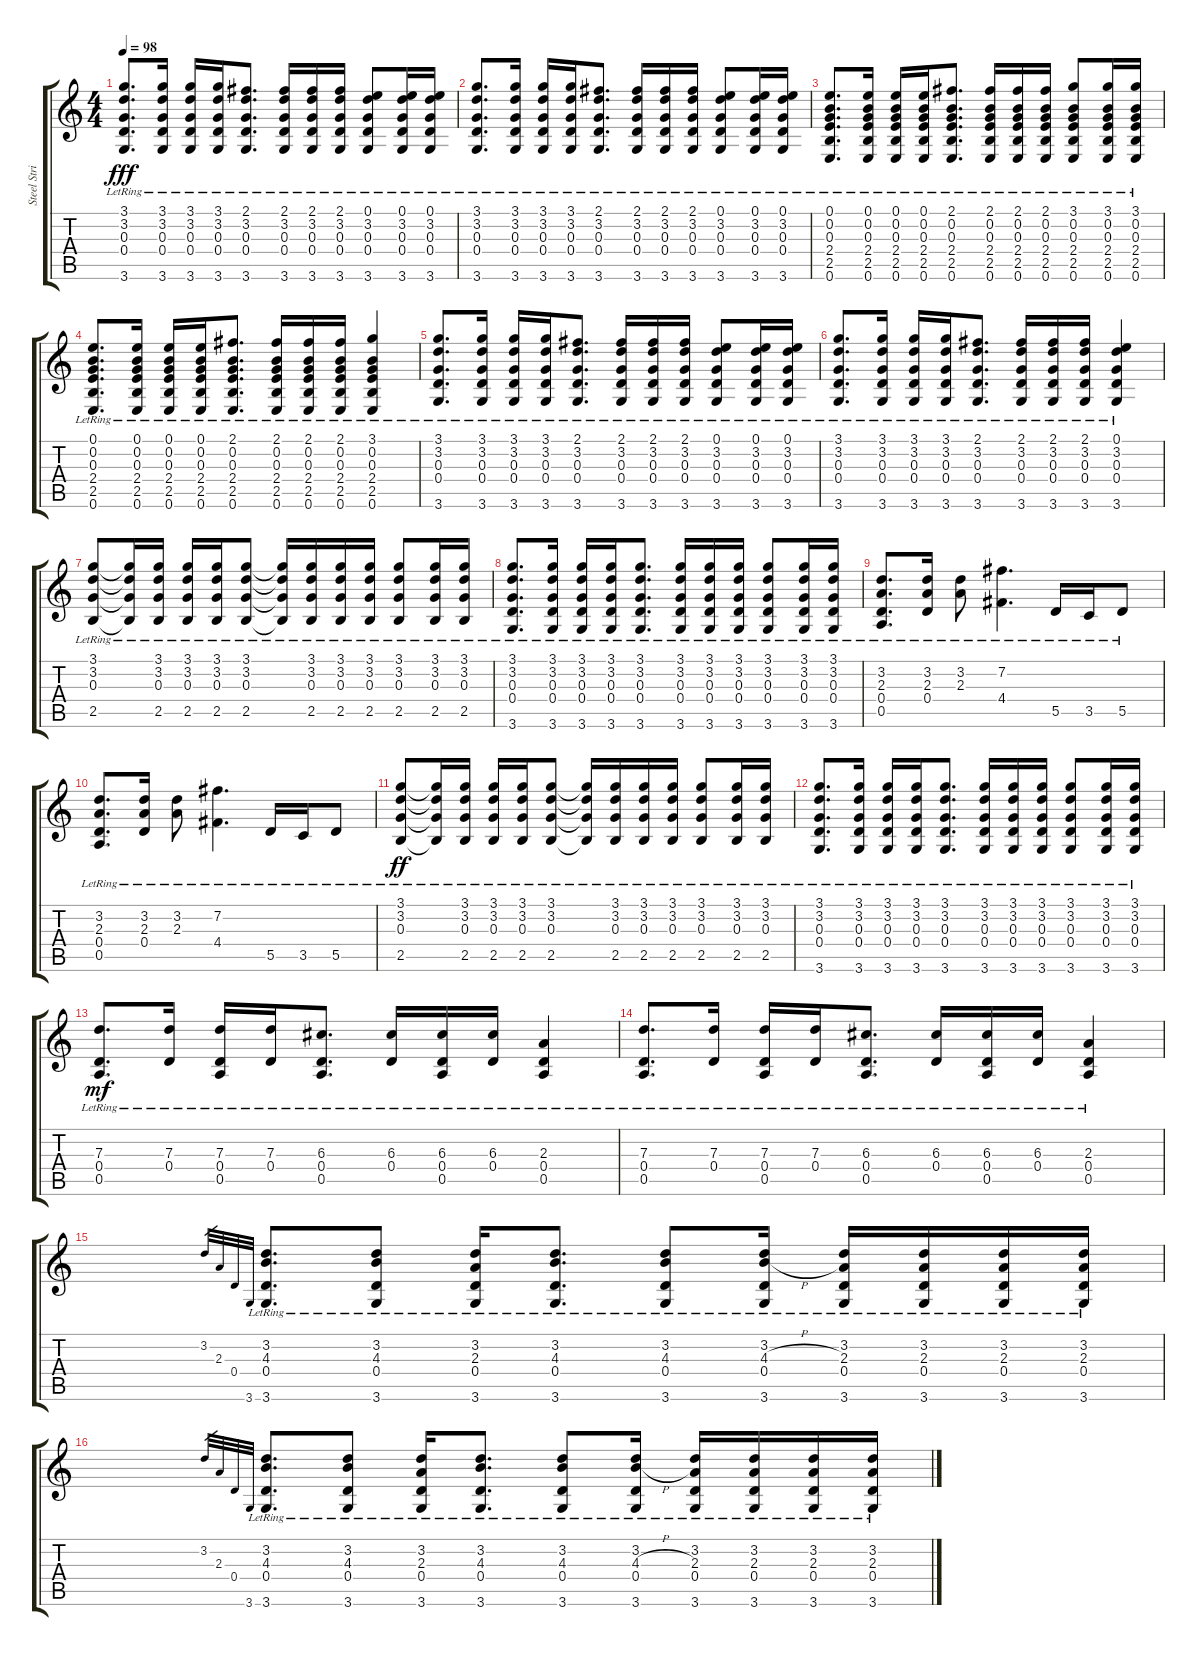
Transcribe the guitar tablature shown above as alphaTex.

\track ("Steel String Guitar" "Steel Stri") {instrument electricguitarclean}
\staff {score tabs}
\tuning (E4 B3 G3 D3 A2 E2) {hide}
\ts (4 4)
\tempo 98
\clef g2
\ks c
(3.1{lr} 3.2{lr} 0.3{lr} 0.4{lr} 3.6{lr}).8{d dy fff} (3.1{lr} 3.2{lr} 0.3{lr} 0.4{lr} 3.6{lr}).16 (3.1{lr} 3.2{lr} 0.3{lr} 0.4{lr} 3.6{lr}).16 (3.1{lr} 3.2{lr} 0.3{lr} 0.4{lr} 3.6{lr}).16 (2.1{lr} 3.2{lr} 0.3{lr} 0.4{lr} 3.6{lr}).8{d} (2.1{lr} 3.2{lr} 0.3{lr} 0.4{lr} 3.6{lr}).16 (2.1{lr} 3.2{lr} 0.3{lr} 0.4{lr} 3.6{lr}).16 (2.1{lr} 3.2{lr} 0.3{lr} 0.4{lr} 3.6{lr}).16 (0.1{lr} 3.2{lr} 0.3{lr} 0.4{lr} 3.6{lr}).8 (0.1{lr} 3.2{lr} 0.3{lr} 0.4{lr} 3.6{lr}).16 (0.1{lr} 3.2{lr} 0.3{lr} 0.4{lr} 3.6{lr}).16 |
(3.1{lr} 3.2{lr} 0.3{lr} 0.4{lr} 3.6{lr}).8{d} (3.1{lr} 3.2{lr} 0.3{lr} 0.4{lr} 3.6{lr}).16 (3.1{lr} 3.2{lr} 0.3{lr} 0.4{lr} 3.6{lr}).16 (3.1{lr} 3.2{lr} 0.3{lr} 0.4{lr} 3.6{lr}).16 (2.1{lr} 3.2{lr} 0.3{lr} 0.4{lr} 3.6{lr}).8{d} (2.1{lr} 3.2{lr} 0.3{lr} 0.4{lr} 3.6{lr}).16 (2.1{lr} 3.2{lr} 0.3{lr} 0.4{lr} 3.6{lr}).16 (2.1{lr} 3.2{lr} 0.3{lr} 0.4{lr} 3.6{lr}).16 (0.1{lr} 3.2{lr} 0.3{lr} 0.4{lr} 3.6{lr}).8 (0.1{lr} 3.2{lr} 0.3{lr} 0.4{lr} 3.6{lr}).16 (0.1{lr} 3.2{lr} 0.3{lr} 0.4{lr} 3.6{lr}).16 |
(0.1{lr} 0.2{lr} 0.3{lr} 2.4{lr} 2.5{lr} 0.6{lr}).8{d} (0.1{lr} 0.2{lr} 0.3{lr} 2.4{lr} 2.5{lr} 0.6{lr}).16 (0.1{lr} 0.2{lr} 0.3{lr} 2.4{lr} 2.5{lr} 0.6{lr}).16 (0.1{lr} 0.2{lr} 0.3{lr} 2.4{lr} 2.5{lr} 0.6{lr}).16 (2.1{lr} 0.2{lr} 0.3{lr} 2.4{lr} 2.5{lr} 0.6{lr}).8{d} (2.1{lr} 0.2{lr} 0.3{lr} 2.4{lr} 2.5{lr} 0.6{lr}).16 (2.1{lr} 0.2{lr} 0.3{lr} 2.4{lr} 2.5{lr} 0.6{lr}).16 (2.1{lr} 0.2{lr} 0.3{lr} 2.4{lr} 2.5{lr} 0.6{lr}).16 (3.1{lr} 0.2{lr} 0.3{lr} 2.4{lr} 2.5{lr} 0.6{lr}).8 (3.1{lr} 0.2{lr} 0.3{lr} 2.4{lr} 2.5{lr} 0.6{lr}).16 (3.1{lr} 0.2{lr} 0.3{lr} 2.4{lr} 2.5{lr} 0.6{lr}).16 |
(0.1{lr} 0.2{lr} 0.3{lr} 2.4{lr} 2.5{lr} 0.6{lr}).8{d} (0.1{lr} 0.2{lr} 0.3{lr} 2.4{lr} 2.5{lr} 0.6{lr}).16 (0.1{lr} 0.2{lr} 0.3{lr} 2.4{lr} 2.5{lr} 0.6{lr}).16 (0.1{lr} 0.2{lr} 0.3{lr} 2.4{lr} 2.5{lr} 0.6{lr}).16 (2.1{lr} 0.2{lr} 0.3{lr} 2.4{lr} 2.5{lr} 0.6{lr}).8{d} (2.1{lr} 0.2{lr} 0.3{lr} 2.4{lr} 2.5{lr} 0.6{lr}).16 (2.1{lr} 0.2{lr} 0.3{lr} 2.4{lr} 2.5{lr} 0.6{lr}).16 (2.1{lr} 0.2{lr} 0.3{lr} 2.4{lr} 2.5{lr} 0.6{lr}).16 (3.1{lr} 0.2{lr} 0.3{lr} 2.4{lr} 2.5{lr} 0.6{lr}).4 |
(3.1{lr} 3.2{lr} 0.3{lr} 0.4{lr} 3.6{lr}).8{d} (3.1{lr} 3.2{lr} 0.3{lr} 0.4{lr} 3.6{lr}).16 (3.1{lr} 3.2{lr} 0.3{lr} 0.4{lr} 3.6{lr}).16 (3.1{lr} 3.2{lr} 0.3{lr} 0.4{lr} 3.6{lr}).16 (2.1{lr} 3.2{lr} 0.3{lr} 0.4{lr} 3.6{lr}).8{d} (2.1{lr} 3.2{lr} 0.3{lr} 0.4{lr} 3.6{lr}).16 (2.1{lr} 3.2{lr} 0.3{lr} 0.4{lr} 3.6{lr}).16 (2.1{lr} 3.2{lr} 0.3{lr} 0.4{lr} 3.6{lr}).16 (0.1{lr} 3.2{lr} 0.3{lr} 0.4{lr} 3.6{lr}).8 (0.1{lr} 3.2{lr} 0.3{lr} 0.4{lr} 3.6{lr}).16 (0.1{lr} 3.2{lr} 0.3{lr} 0.4{lr} 3.6{lr}).16 |
(3.1{lr} 3.2{lr} 0.3{lr} 0.4{lr} 3.6{lr}).8{d} (3.1{lr} 3.2{lr} 0.3{lr} 0.4{lr} 3.6{lr}).16 (3.1{lr} 3.2{lr} 0.3{lr} 0.4{lr} 3.6{lr}).16 (3.1{lr} 3.2{lr} 0.3{lr} 0.4{lr} 3.6{lr}).16 (2.1{lr} 3.2{lr} 0.3{lr} 0.4{lr} 3.6{lr}).8{d} (2.1{lr} 3.2{lr} 0.3{lr} 0.4{lr} 3.6{lr}).16 (2.1{lr} 3.2{lr} 0.3{lr} 0.4{lr} 3.6{lr}).16 (2.1{lr} 3.2{lr} 0.3{lr} 0.4{lr} 3.6{lr}).16 (0.1{lr} 3.2{lr} 0.3{lr} 0.4{lr} 3.6{lr}).4 |
(3.1{lr} 3.2{lr} 0.3{lr} 2.5{lr}).8 (3.1{lr t} 3.2{lr t} 0.3{lr t} 2.5{lr t}).16 (3.1{lr} 3.2{lr} 0.3{lr} 2.5{lr}).16 (3.1{lr} 3.2{lr} 0.3{lr} 2.5{lr}).16 (3.1{lr} 3.2{lr} 0.3{lr} 2.5{lr}).16 (3.1{lr} 3.2{lr} 0.3{lr} 2.5{lr}).8 (3.1{lr t} 3.2{lr t} 0.3{lr t} 2.5{lr t}).16 (3.1{lr} 3.2{lr} 0.3{lr} 2.5{lr}).16 (3.1{lr} 3.2{lr} 0.3{lr} 2.5{lr}).16 (3.1{lr} 3.2{lr} 0.3{lr} 2.5{lr}).16 (3.1{lr} 3.2{lr} 0.3{lr} 2.5{lr}).8 (3.1{lr} 3.2{lr} 0.3{lr} 2.5{lr}).16 (3.1{lr} 3.2{lr} 0.3{lr} 2.5{lr}).16 |
(3.1{lr} 3.2{lr} 0.3{lr} 0.4{lr} 3.6{lr}).8{d} (3.1{lr} 3.2{lr} 0.3{lr} 0.4{lr} 3.6{lr}).16 (3.1{lr} 3.2{lr} 0.3{lr} 0.4{lr} 3.6{lr}).16 (3.1{lr} 3.2{lr} 0.3{lr} 0.4{lr} 3.6{lr}).16 (3.1{lr} 3.2{lr} 0.3{lr} 0.4{lr} 3.6{lr}).8{d} (3.1{lr} 3.2{lr} 0.3{lr} 0.4{lr} 3.6{lr}).16 (3.1{lr} 3.2{lr} 0.3{lr} 0.4{lr} 3.6{lr}).16 (3.1{lr} 3.2{lr} 0.3{lr} 0.4{lr} 3.6{lr}).16 (3.1{lr} 3.2{lr} 0.3{lr} 0.4{lr} 3.6{lr}).8 (3.1{lr} 3.2{lr} 0.3{lr} 0.4{lr} 3.6{lr}).16 (3.1{lr} 3.2{lr} 0.3{lr} 0.4{lr} 3.6{lr}).16 |
(3.2{lr} 2.3{lr} 0.4{lr} 0.5{lr}).8{d} (3.2{lr} 2.3{lr} 0.4{lr}).16 (3.2{lr} 2.3{lr}).8 (7.2{lr} 4.4{lr}).4{d} 5.5{lr}.16 3.5{lr}.16 5.5{lr}.8 |
(3.2{lr} 2.3{lr} 0.4{lr} 0.5{lr}).8{d} (3.2{lr} 2.3{lr} 0.4{lr}).16 (3.2{lr} 2.3{lr}).8 (7.2{lr} 4.4{lr}).4{d} 5.5{lr}.16 3.5{lr}.16 5.5{lr}.8 |
(3.1{lr} 3.2{lr} 0.3{lr} 2.5{lr}).8{dy ff} (3.1{lr t} 3.2{lr t} 0.3{lr t} 2.5{lr t}).16 (3.1{lr} 3.2{lr} 0.3{lr} 2.5{lr}).16 (3.1{lr} 3.2{lr} 0.3{lr} 2.5{lr}).16 (3.1{lr} 3.2{lr} 0.3{lr} 2.5{lr}).16 (3.1{lr} 3.2{lr} 0.3{lr} 2.5{lr}).8 (3.1{lr t} 3.2{lr t} 0.3{lr t} 2.5{lr t}).16 (3.1{lr} 3.2{lr} 0.3{lr} 2.5{lr}).16 (3.1{lr} 3.2{lr} 0.3{lr} 2.5{lr}).16 (3.1{lr} 3.2{lr} 0.3{lr} 2.5{lr}).16 (3.1{lr} 3.2{lr} 0.3{lr} 2.5{lr}).8 (3.1{lr} 3.2{lr} 0.3{lr} 2.5{lr}).16 (3.1{lr} 3.2{lr} 0.3{lr} 2.5{lr}).16 |
(3.1{lr} 3.2{lr} 0.3{lr} 0.4{lr} 3.6{lr}).8{d} (3.1{lr} 3.2{lr} 0.3{lr} 0.4{lr} 3.6{lr}).16 (3.1{lr} 3.2{lr} 0.3{lr} 0.4{lr} 3.6{lr}).16 (3.1{lr} 3.2{lr} 0.3{lr} 0.4{lr} 3.6{lr}).16 (3.1{lr} 3.2{lr} 0.3{lr} 0.4{lr} 3.6{lr}).8{d} (3.1{lr} 3.2{lr} 0.3{lr} 0.4{lr} 3.6{lr}).16 (3.1{lr} 3.2{lr} 0.3{lr} 0.4{lr} 3.6{lr}).16 (3.1{lr} 3.2{lr} 0.3{lr} 0.4{lr} 3.6{lr}).16 (3.1{lr} 3.2{lr} 0.3{lr} 0.4{lr} 3.6{lr}).8 (3.1{lr} 3.2{lr} 0.3{lr} 0.4{lr} 3.6{lr}).16 (3.1{lr} 3.2{lr} 0.3{lr} 0.4{lr} 3.6{lr}).16 |
(7.3{lr} 0.4{lr} 0.5{lr}).8{d dy mf} (7.3{lr} 0.4{lr}).16 (7.3{lr} 0.4{lr} 0.5{lr}).16 (7.3{lr} 0.4{lr}).16 (6.3{lr} 0.4{lr} 0.5{lr}).8{d} (6.3{lr} 0.4{lr}).16 (6.3{lr} 0.4{lr} 0.5{lr}).16 (6.3{lr} 0.4{lr}).16 (2.3{lr} 0.4{lr} 0.5{lr}).4 |
(7.3{lr} 0.4{lr} 0.5{lr}).8{d} (7.3{lr} 0.4{lr}).16 (7.3{lr} 0.4{lr} 0.5{lr}).16 (7.3{lr} 0.4{lr}).16 (6.3{lr} 0.4{lr} 0.5{lr}).8{d} (6.3{lr} 0.4{lr}).16 (6.3{lr} 0.4{lr} 0.5{lr}).16 (6.3{lr} 0.4{lr}).16 (2.3{lr} 0.4{lr} 0.5{lr}).4 |
3.2.32{gr} 2.3.32{gr} 0.4.32{gr} 3.6.32{gr} (3.2{lr} 4.3{lr} 0.4{lr} 3.6{lr}).8{d} (3.2{lr} 4.3{lr} 0.4{lr} 3.6{lr}).8 (3.2{lr} 2.3{lr} 0.4{lr} 3.6{lr}).16 (3.2{lr} 4.3{lr} 0.4{lr} 3.6{lr}).8{d} (3.2{lr} 4.3{lr} 0.4{lr} 3.6{lr}).8 (3.2{lr} 4.3{h lr} 0.4{lr} 3.6{lr}).16 (3.2{lr} 2.3{lr} 0.4{lr} 3.6{lr}).16 (3.2{lr} 2.3{lr} 0.4{lr} 3.6{lr}).16 (3.2{lr} 2.3{lr} 0.4{lr} 3.6{lr}).16 (3.2{lr} 2.3{lr} 0.4{lr} 3.6{lr}).16 |
3.2.32{gr} 2.3.32{gr} 0.4.32{gr} 3.6.32{gr} (3.2{lr} 4.3{lr} 0.4{lr} 3.6{lr}).8{d} (3.2{lr} 4.3{lr} 0.4{lr} 3.6{lr}).8 (3.2{lr} 2.3{lr} 0.4{lr} 3.6{lr}).16 (3.2{lr} 4.3{lr} 0.4{lr} 3.6{lr}).8{d} (3.2{lr} 4.3{lr} 0.4{lr} 3.6{lr}).8 (3.2{lr} 4.3{h lr} 0.4{lr} 3.6{lr}).16 (3.2{lr} 2.3{lr} 0.4{lr} 3.6{lr}).16 (3.2{lr} 2.3{lr} 0.4{lr} 3.6{lr}).16 (3.2{lr} 2.3{lr} 0.4{lr} 3.6{lr}).16 (3.2{lr} 2.3{lr} 0.4{lr} 3.6{lr}).16
